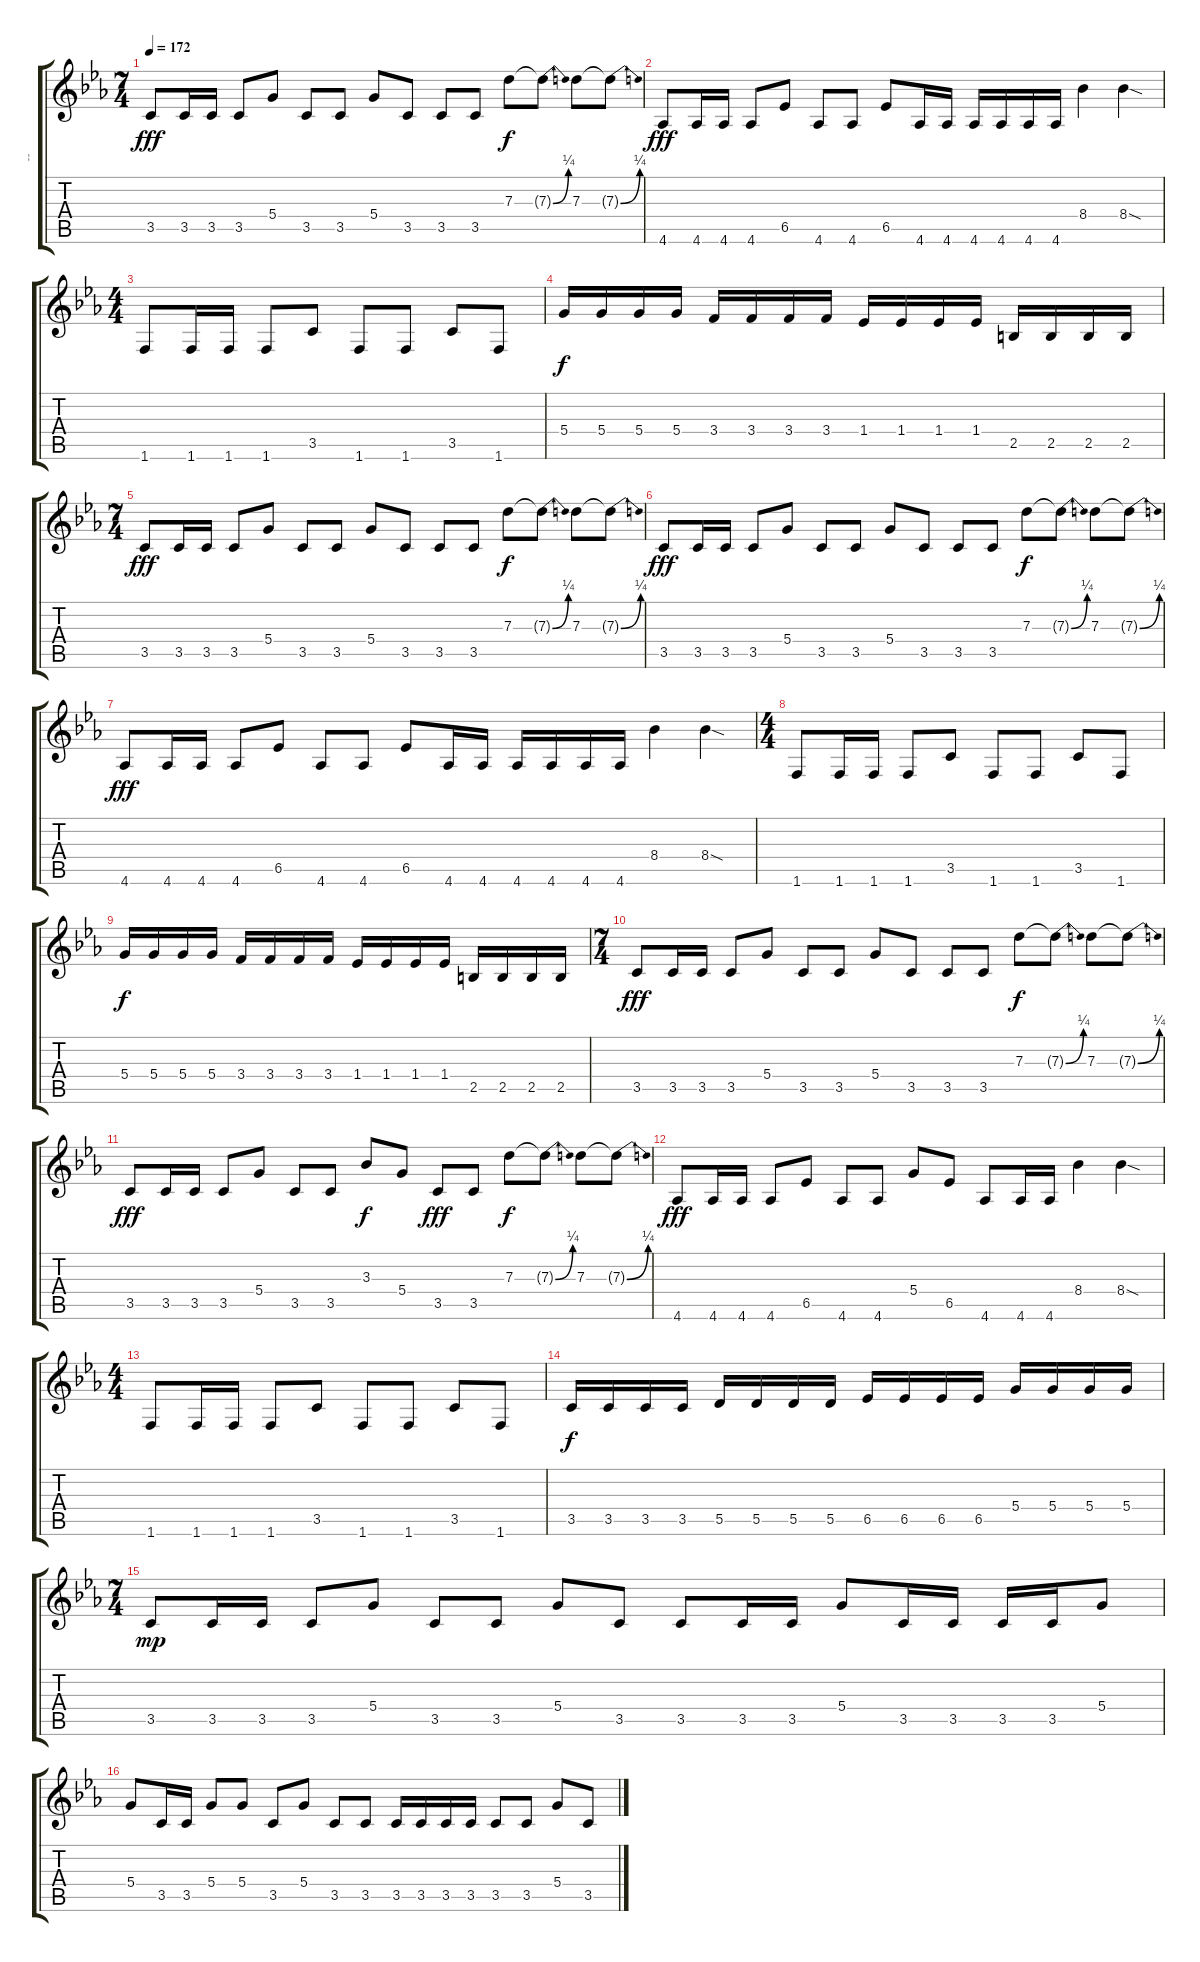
\track ("--" "--") {instrument overdrivenguitar}
\staff {score tabs}
\tuning (E4 B3 G3 D3 A2 E2) {hide}
\ts (7 4)
\tempo 172
\clef g2
\ks eb
3.5.8{dy fff} 3.5.16 3.5.16 3.5.8 5.4.8 3.5.8 3.5.8 5.4.8 3.5.8 3.5.8 3.5.8 7.3.8{dy f} 7.3{be (bend 0 0 60 1) t}.8 7.3.8 7.3{be (bend 0 0 60 1) t}.8 |
4.6.8{dy fff} 4.6.16 4.6.16 4.6.8 6.5.8 4.6.8 4.6.8 6.5.8 4.6.16 4.6.16 4.6.16 4.6.16 4.6.16 4.6.16 8.4.4 8.4{sod}.4 |
\ts (4 4)
1.6.8 1.6.16 1.6.16 1.6.8 3.5.8 1.6.8 1.6.8 3.5.8 1.6.8 |
5.4.16{dy f} 5.4.16 5.4.16 5.4.16 3.4.16 3.4.16 3.4.16 3.4.16 1.4.16 1.4.16 1.4.16 1.4.16 2.5.16 2.5.16 2.5.16 2.5.16 |
\ts (7 4)
3.5.8{dy fff} 3.5.16 3.5.16 3.5.8 5.4.8 3.5.8 3.5.8 5.4.8 3.5.8 3.5.8 3.5.8 7.3.8{dy f} 7.3{be (bend 0 0 60 1) t}.8 7.3.8 7.3{be (bend 0 0 60 1) t}.8 |
3.5.8{dy fff} 3.5.16 3.5.16 3.5.8 5.4.8 3.5.8 3.5.8 5.4.8 3.5.8 3.5.8 3.5.8 7.3.8{dy f} 7.3{be (bend 0 0 60 1) t}.8 7.3.8 7.3{be (bend 0 0 60 1) t}.8 |
4.6.8{dy fff} 4.6.16 4.6.16 4.6.8 6.5.8 4.6.8 4.6.8 6.5.8 4.6.16 4.6.16 4.6.16 4.6.16 4.6.16 4.6.16 8.4.4 8.4{sod}.4 |
\ts (4 4)
1.6.8 1.6.16 1.6.16 1.6.8 3.5.8 1.6.8 1.6.8 3.5.8 1.6.8 |
5.4.16{dy f} 5.4.16 5.4.16 5.4.16 3.4.16 3.4.16 3.4.16 3.4.16 1.4.16 1.4.16 1.4.16 1.4.16 2.5.16 2.5.16 2.5.16 2.5.16 |
\ts (7 4)
3.5.8{dy fff} 3.5.16 3.5.16 3.5.8 5.4.8 3.5.8 3.5.8 5.4.8 3.5.8 3.5.8 3.5.8 7.3.8{dy f} 7.3{be (bend 0 0 60 1) t}.8 7.3.8 7.3{be (bend 0 0 60 1) t}.8 |
3.5.8{dy fff} 3.5.16 3.5.16 3.5.8 5.4.8 3.5.8 3.5.8 3.3.8{dy f} 5.4.8 3.5.8{dy fff} 3.5.8 7.3.8{dy f} 7.3{be (bend 0 0 60 1) t}.8 7.3.8 7.3{be (bend 0 0 60 1) t}.8 |
4.6.8{dy fff} 4.6.16 4.6.16 4.6.8 6.5.8 4.6.8 4.6.8 5.4.8 6.5.8 4.6.8 4.6.16 4.6.16 8.4.4 8.4{sod}.4 |
\ts (4 4)
1.6.8 1.6.16 1.6.16 1.6.8 3.5.8 1.6.8 1.6.8 3.5.8 1.6.8 |
3.5.16{dy f} 3.5.16 3.5.16 3.5.16 5.5.16 5.5.16 5.5.16 5.5.16 6.5.16 6.5.16 6.5.16 6.5.16 5.4.16 5.4.16 5.4.16 5.4.16 |
\ts (7 4)
3.5.8{dy mp} 3.5.16 3.5.16 3.5.8 5.4.8 3.5.8 3.5.8 5.4.8 3.5.8 3.5.8 3.5.16 3.5.16 5.4.8 3.5.16 3.5.16 3.5.16 3.5.16 5.4.8 |
5.4.8 3.5.16 3.5.16 5.4.8 5.4.8 3.5.8 5.4.8 3.5.8 3.5.8 3.5.16 3.5.16 3.5.16 3.5.16 3.5.8 3.5.8 5.4.8 3.5.8
